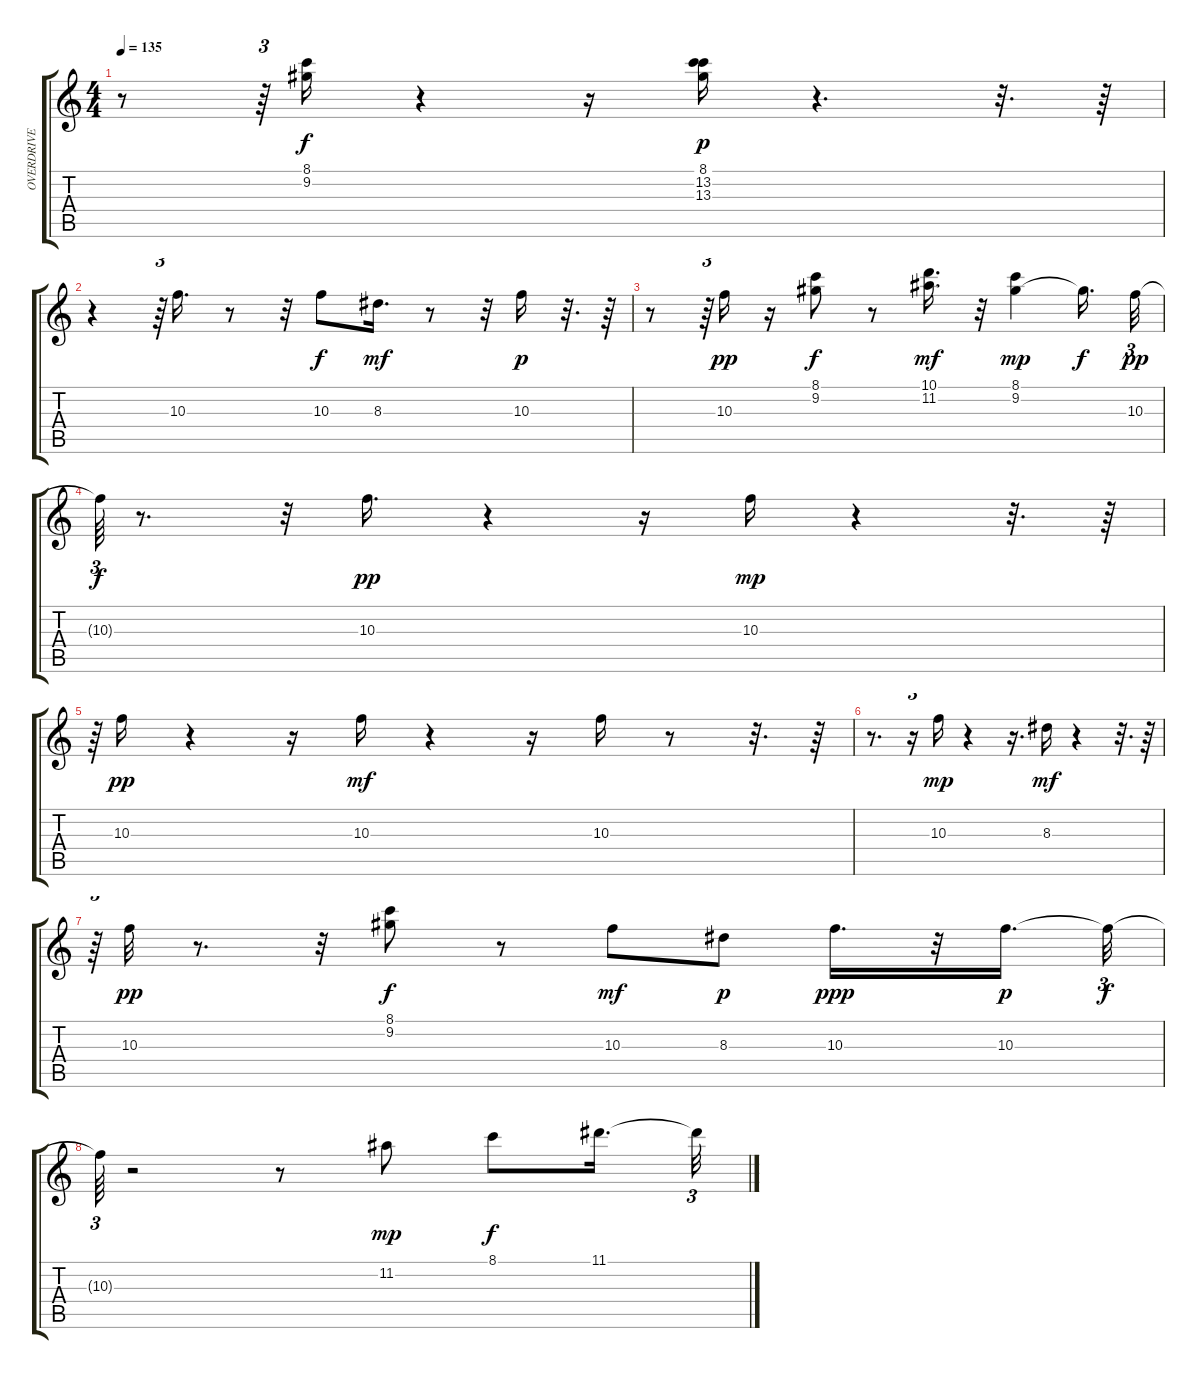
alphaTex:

\track ("OVERDRIVE" "OVERDRIVE") {instrument overdrivenguitar}
\staff {score tabs}
\tuning (E4 B3 G3 D3 A2 E2) {hide}
\ts (4 4)
\tempo 135
\clef g2
\ks c
r.8{dy p} r.64{tu (3 2)} (8.1 9.2).16{dy f} r.4 r.16 (8.1 13.2 13.3).16{dy p} r.4{d} r.32{d} r.64 |
r.4 r.64{tu (3 2)} 10.3.16{d} r.8 r.32 10.3.8{dy f} 8.3.16{d dy mf} r.8 r.32 10.3.16{dy p} r.32{d} r.64 |
r.8 r.64{tu (3 2)} 10.3.16{dy pp} r.16 (8.1 9.2).8{dy f} r.8 (10.1 11.2).16{d dy mf} r.32 (8.1 9.2).4{dy mp} 9.2{t}.16{d dy f} 10.3.32{tu (3 2) dy pp} |
10.3{t}.64{tu (3 2) dy f} r.8{d} r.32 10.3.16{d dy pp} r.4 r.16 10.3.16{dy mp} r.4 r.32{d} r.64 |
r.64{tu (3 2)} 10.3.16{dy pp} r.4 r.16 10.3.16{dy mf} r.4 r.16 10.3.16 r.8 r.32{d} r.64 |
r.8{d} r.16{tu (3 2)} 10.3.16{dy mp} r.4 r.16{d} 8.3.16{dy mf} r.4 r.32{d} r.64 |
r.64{tu (3 2)} 10.3.32{dy pp} r.8{d} r.32 (8.1 9.2).8{dy f} r.8 10.3.8{dy mf} 8.3.8{dy p} 10.3.16{d dy ppp} r.32 10.3.16{d dy p} 10.3{t}.32{tu (3 2) dy f} |
10.3{t}.64{tu (3 2)} r.2 r.8 11.2.8{dy mp} 8.1.8{dy f} 11.1.16{d} 11.1{t}.32{tu (3 2)}
